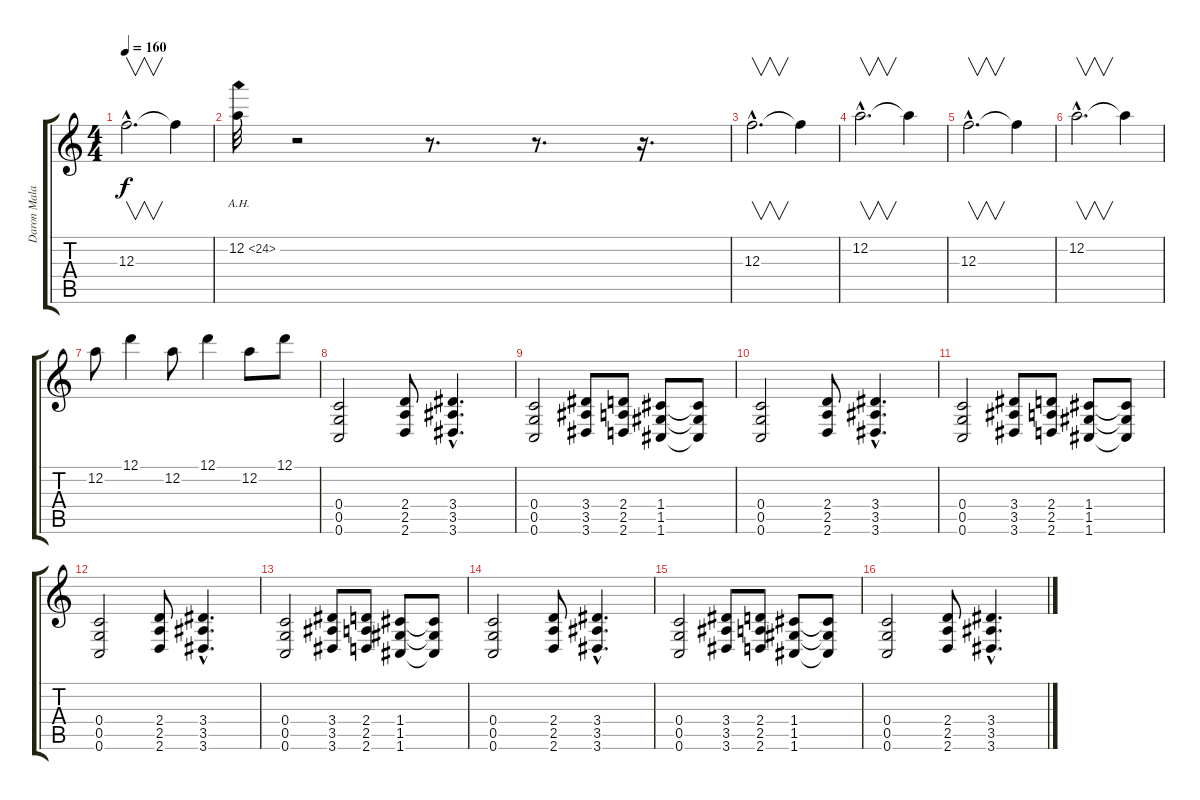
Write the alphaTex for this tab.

\track ("Daron Malakian(Guitar)" "Daron Mala") {instrument overdrivenguitar}
\staff {score tabs}
\tuning (D4 A3 F3 C3 G2 C2) {hide}
\ts (4 4)
\tempo 160
\clef g2
\ks c
12.3{hac}.2{v d dy f} 12.3{t}.4 |
12.2{ah 12}.32 r.2 r.8{d} r.8{d} r.16{d} |
12.3{hac}.2{v d} 12.3{t}.4 |
12.2{hac}.2{v d} 12.2{t}.4 |
12.3{hac}.2{v d} 12.3{t}.4 |
12.2{hac}.2{v d} 12.2{t}.4 |
12.2.8 12.1.4 12.2.8 12.1.4 12.2.8 12.1.8 |
(0.4 0.5 0.6).2 (2.4 2.5 2.6).8 (3.4{hac} 3.5{hac} 3.6{hac}).4{d} |
(0.4 0.5 0.6).2 (3.4 3.5 3.6).8 (2.4 2.5 2.6).8 (1.4 1.5 1.6).8 (1.4{t} 1.5{t} 1.6{t}).8 |
(0.4 0.5 0.6).2 (2.4 2.5 2.6).8 (3.4{hac} 3.5{hac} 3.6{hac}).4{d} |
(0.4 0.5 0.6).2 (3.4 3.5 3.6).8 (2.4 2.5 2.6).8 (1.4 1.5 1.6).8 (1.4{t} 1.5{t} 1.6{t}).8 |
(0.4 0.5 0.6).2 (2.4 2.5 2.6).8 (3.4{hac} 3.5{hac} 3.6{hac}).4{d} |
(0.4 0.5 0.6).2 (3.4 3.5 3.6).8 (2.4 2.5 2.6).8 (1.4 1.5 1.6).8 (1.4{t} 1.5{t} 1.6{t}).8 |
(0.4 0.5 0.6).2 (2.4 2.5 2.6).8 (3.4{hac} 3.5{hac} 3.6{hac}).4{d} |
(0.4 0.5 0.6).2 (3.4 3.5 3.6).8 (2.4 2.5 2.6).8 (1.4 1.5 1.6).8 (1.4{t} 1.5{t} 1.6{t}).8 |
(0.4 0.5 0.6).2 (2.4 2.5 2.6).8 (3.4{hac} 3.5{hac} 3.6{hac}).4{d}
